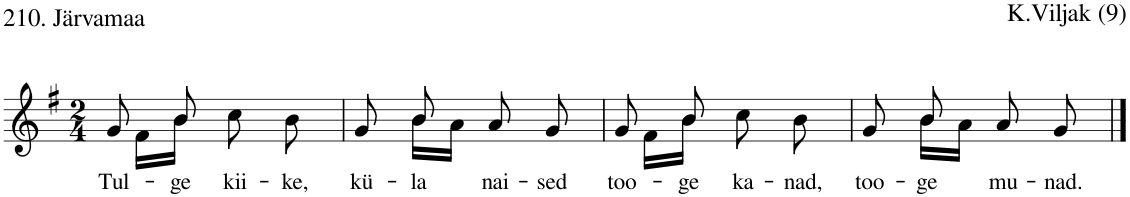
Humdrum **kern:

**kern	**text
*part1	*part1
*staff1	*staff1
*I"Melody	*
*clefG2	*
*k[f#]	*
*M2/4	*
=1	=1
!	!LO:LY:b
*^	*
8g/	16ryy	Tul-
.	16f#\LL	.
!	!	!LO:LY:b
8b/	16b\JJ	-ge
.	16ryy	.
!	!	!LO:LY:b
8cc\	4ryy	kii-
!	!	!LO:LY:b
8b\	.	-ke,
=2	=2	=2
!	!	!LO:LY:b
8g/	16ryy	kü-
.	16ryy	.
!	!	!LO:LY:b
8b/	16b\LL	-la
.	16a\JJ	.
!	!	!LO:LY:b
8a/	4ryy	nai-
!	!	!LO:LY:b
8g/	.	-sed
=3	=3	=3
!	!	!LO:LY:b
8g/	16ryy	too-
.	16f#\LL	.
!	!	!LO:LY:b
8b/	16b\JJ	-ge
.	16ryy	.
!	!	!LO:LY:b
8cc\	4ryy	ka-
!	!	!LO:LY:b
8b\	.	-nad,
=4	=4	=4
!	!	!LO:LY:b
8g/	16ryy	too-
.	16ryy	.
!	!	!LO:LY:b
8b/	16b\LL	-ge
.	16a\JJ	.
!	!	!LO:LY:b
8a/	4ryy	mu-
!	!	!LO:LY:b
8g/	.	-nad.
*v	*v	*
==	==
*-	*-
